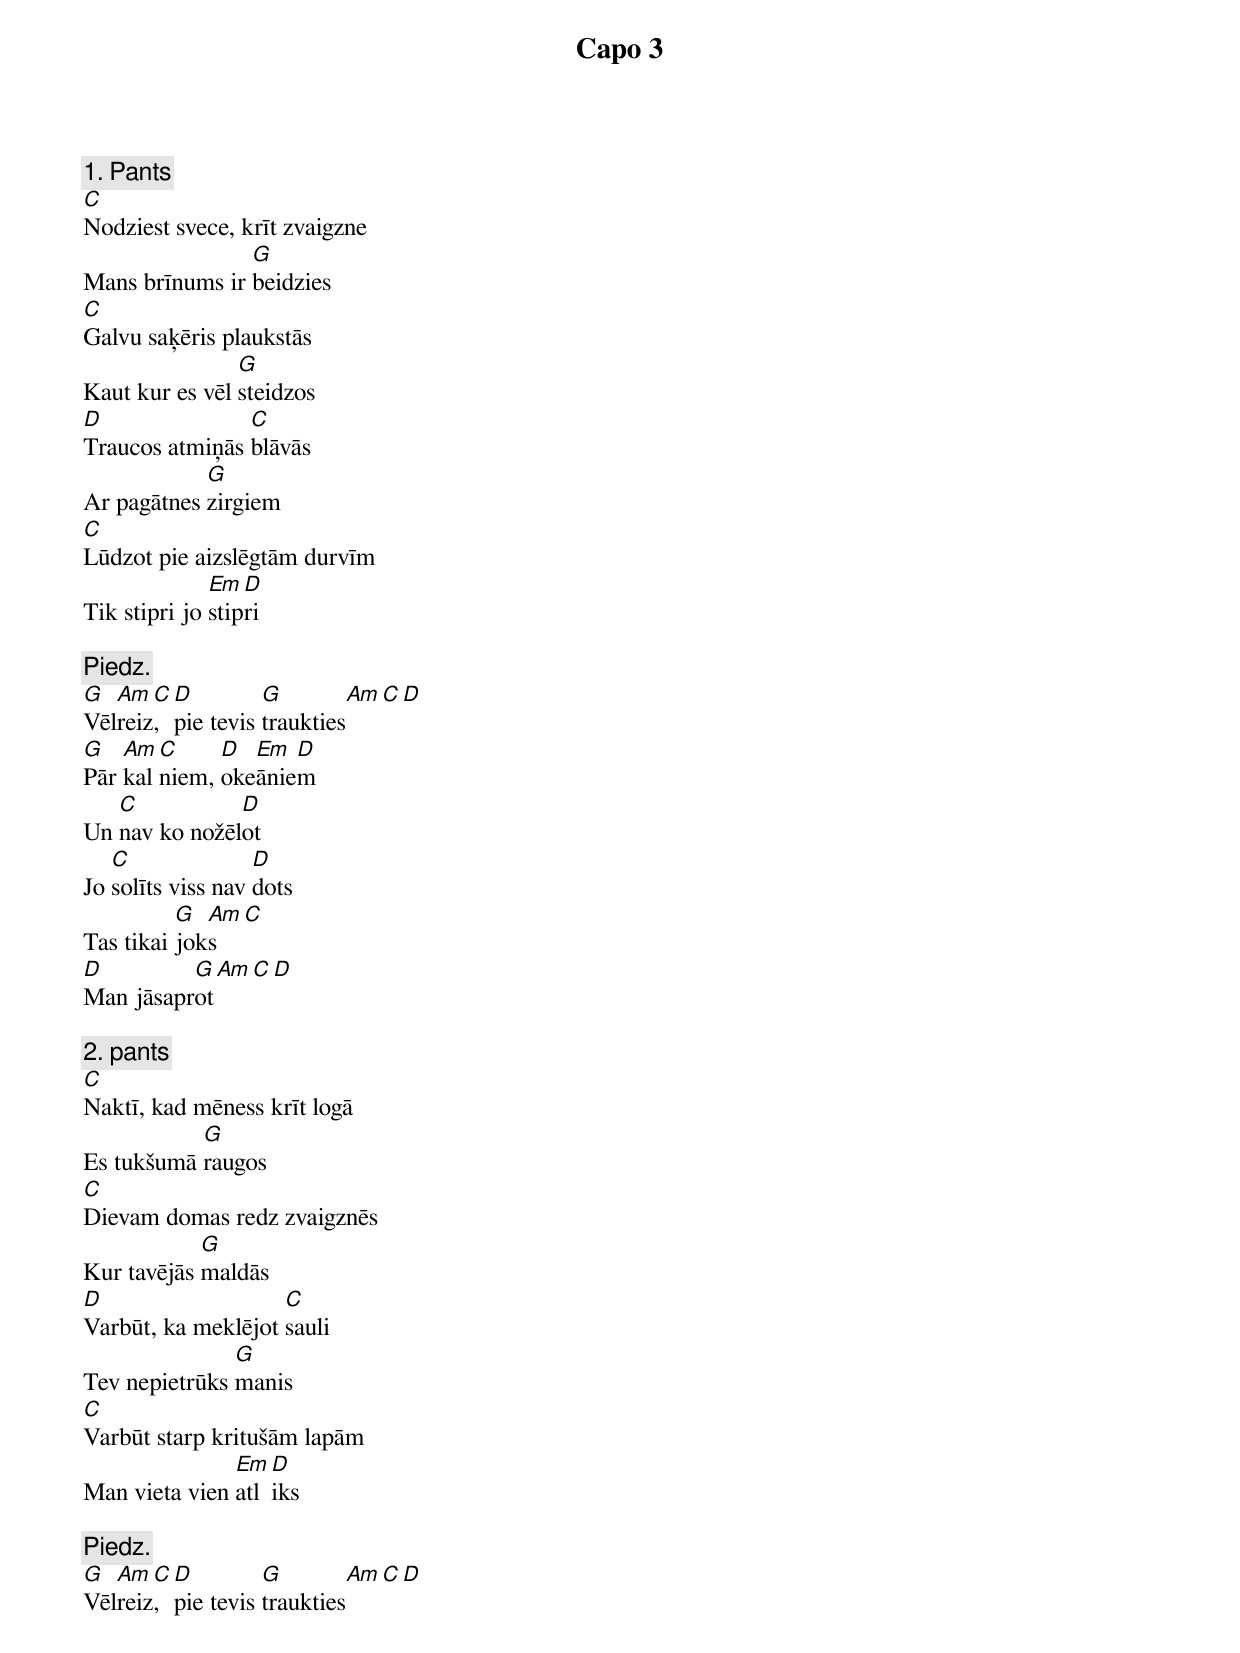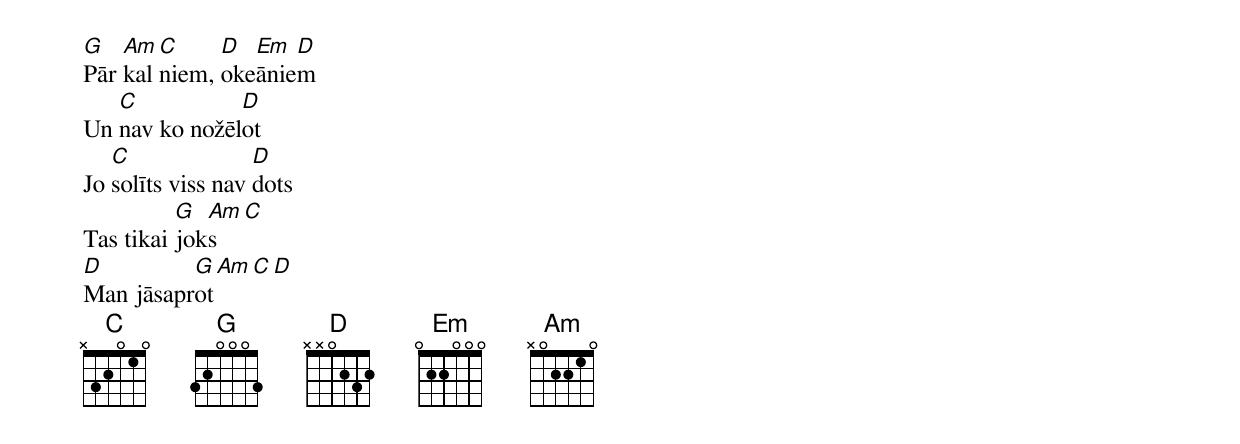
Capo 3

[1. Pants]
C
Nodziest svece, krīt zvaigzne
                G
Mans brīnums ir beidzies
C
Galvu saķēris plaukstās
                G
Kaut kur es vēl steidzos
D               C
Traucos atmiņās blāvās
            G
Ar pagātnes zirgiem
C
Lūdzot pie aizslēgtām durvīm
              Em  D
Tik stipri jo stipri

[Piedz.]
G  Am  C D         G         Am C D
Vēlreiz, pie tevis traukties
G   Am C     D  Em  D
Pār kalniem, okeāniem
   C           D
Un nav ko nožēlot
   C               D
Jo solīts viss nav dots
          G  Am C
Tas tikai joks
D         G  Am C D
Man jāsaprot

[2. pants]
C
Naktī, kad mēness krīt logā
           G
Es tukšumā raugos
C
Dievam domas redz zvaigznēs
            G
Kur tavējās maldās
D                   C
Varbūt, ka meklējot sauli
               G
Tev nepietrūks manis
C
Varbūt starp kritušām lapām
               Em D
Man vieta vien atliks

[Piedz.]
G  Am  C D         G         Am C D
Vēlreiz, pie tevis traukties
G   Am C     D  Em  D
Pār kalniem, okeāniem
   C           D
Un nav ko nožēlot
   C               D
Jo solīts viss nav dots
          G  Am C
Tas tikai joks
D         G  Am C D
Man jāsaprot
